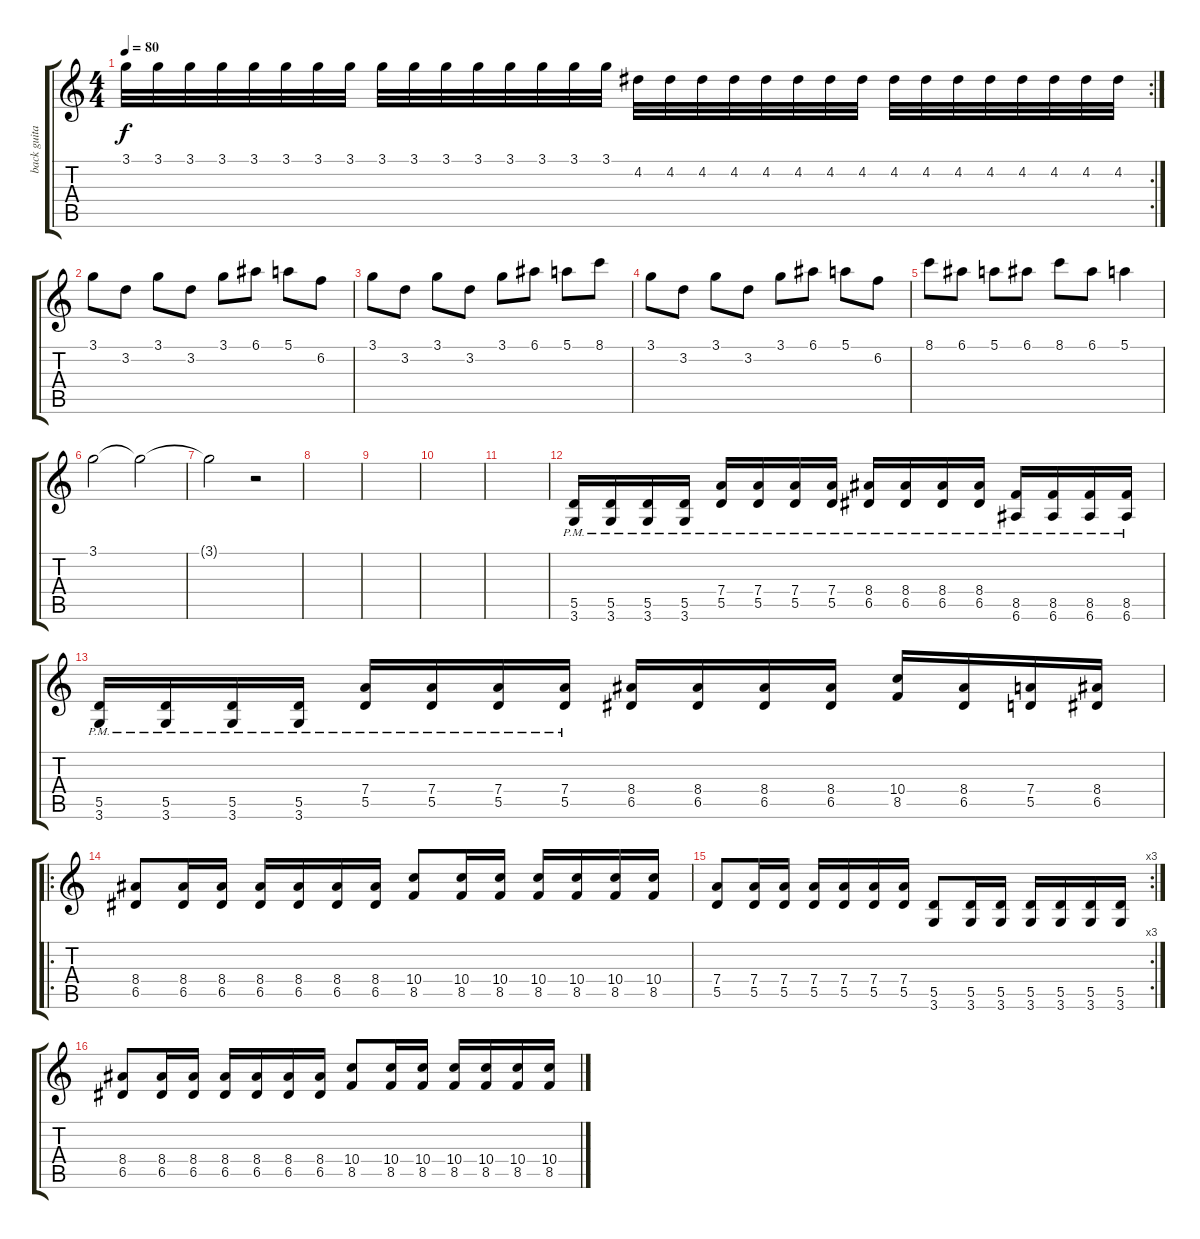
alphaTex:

\track ("back guitar" "back guita") {instrument overdrivenguitar}
\staff {score tabs}
\tuning (E4 B3 G3 D3 A2 E2) {hide}
\rc 2
\ts (4 4)
\tempo 80
\clef g2
\ks c
3.1.32{dy f} 3.1.32 3.1.32 3.1.32 3.1.32 3.1.32 3.1.32 3.1.32 3.1.32 3.1.32 3.1.32 3.1.32 3.1.32 3.1.32 3.1.32 3.1.32 4.2.32 4.2.32 4.2.32 4.2.32 4.2.32 4.2.32 4.2.32 4.2.32 4.2.32 4.2.32 4.2.32 4.2.32 4.2.32 4.2.32 4.2.32 4.2.32 |
3.1.8 3.2.8 3.1.8 3.2.8 3.1.8 6.1.8 5.1.8 6.2.8 |
3.1.8 3.2.8 3.1.8 3.2.8 3.1.8 6.1.8 5.1.8 8.1.8 |
3.1.8 3.2.8 3.1.8 3.2.8 3.1.8 6.1.8 5.1.8 6.2.8 |
8.1.8 6.1.8 5.1.8 6.1.8 8.1.8 6.1.8 5.1.4 |
3.1.2 3.1{t}.2 |
3.1{t}.2 r.2 |
|
|
|
|
(5.5{pm} 3.6{pm}).16 (5.5{pm} 3.6{pm}).16 (5.5{pm} 3.6{pm}).16 (5.5{pm} 3.6{pm}).16 (7.4{pm} 5.5{pm}).16 (7.4{pm} 5.5{pm}).16 (7.4{pm} 5.5{pm}).16 (7.4{pm} 5.5{pm}).16 (8.4{pm} 6.5{pm}).16 (8.4{pm} 6.5{pm}).16 (8.4{pm} 6.5{pm}).16 (8.4{pm} 6.5{pm}).16 (8.5{pm} 6.6{pm}).16 (8.5{pm} 6.6{pm}).16 (8.5{pm} 6.6{pm}).16 (8.5{pm} 6.6{pm}).16 |
(5.5{pm} 3.6{pm}).16 (5.5{pm} 3.6{pm}).16 (5.5{pm} 3.6{pm}).16 (5.5{pm} 3.6{pm}).16 (7.4{pm} 5.5{pm}).16 (7.4{pm} 5.5{pm}).16 (7.4{pm} 5.5{pm}).16 (7.4{pm} 5.5{pm}).16 (8.4 6.5).16 (8.4 6.5).16 (8.4 6.5).16 (8.4 6.5).16 (10.4 8.5).16 (8.4 6.5).16 (7.4 5.5).16 (8.4 6.5).16 |
\ro
(8.4 6.5).8 (8.4 6.5).16 (8.4 6.5).16 (8.4 6.5).16 (8.4 6.5).16 (8.4 6.5).16 (8.4 6.5).16 (10.4 8.5).8 (10.4 8.5).16 (10.4 8.5).16 (10.4 8.5).16 (10.4 8.5).16 (10.4 8.5).16 (10.4 8.5).16 |
\rc 3
(7.4 5.5).8 (7.4 5.5).16 (7.4 5.5).16 (7.4 5.5).16 (7.4 5.5).16 (7.4 5.5).16 (7.4 5.5).16 (5.5 3.6).8 (5.5 3.6).16 (5.5 3.6).16 (5.5 3.6).16 (5.5 3.6).16 (5.5 3.6).16 (5.5 3.6).16 |
(8.4 6.5).8 (8.4 6.5).16 (8.4 6.5).16 (8.4 6.5).16 (8.4 6.5).16 (8.4 6.5).16 (8.4 6.5).16 (10.4 8.5).8 (10.4 8.5).16 (10.4 8.5).16 (10.4 8.5).16 (10.4 8.5).16 (10.4 8.5).16 (10.4 8.5).16
